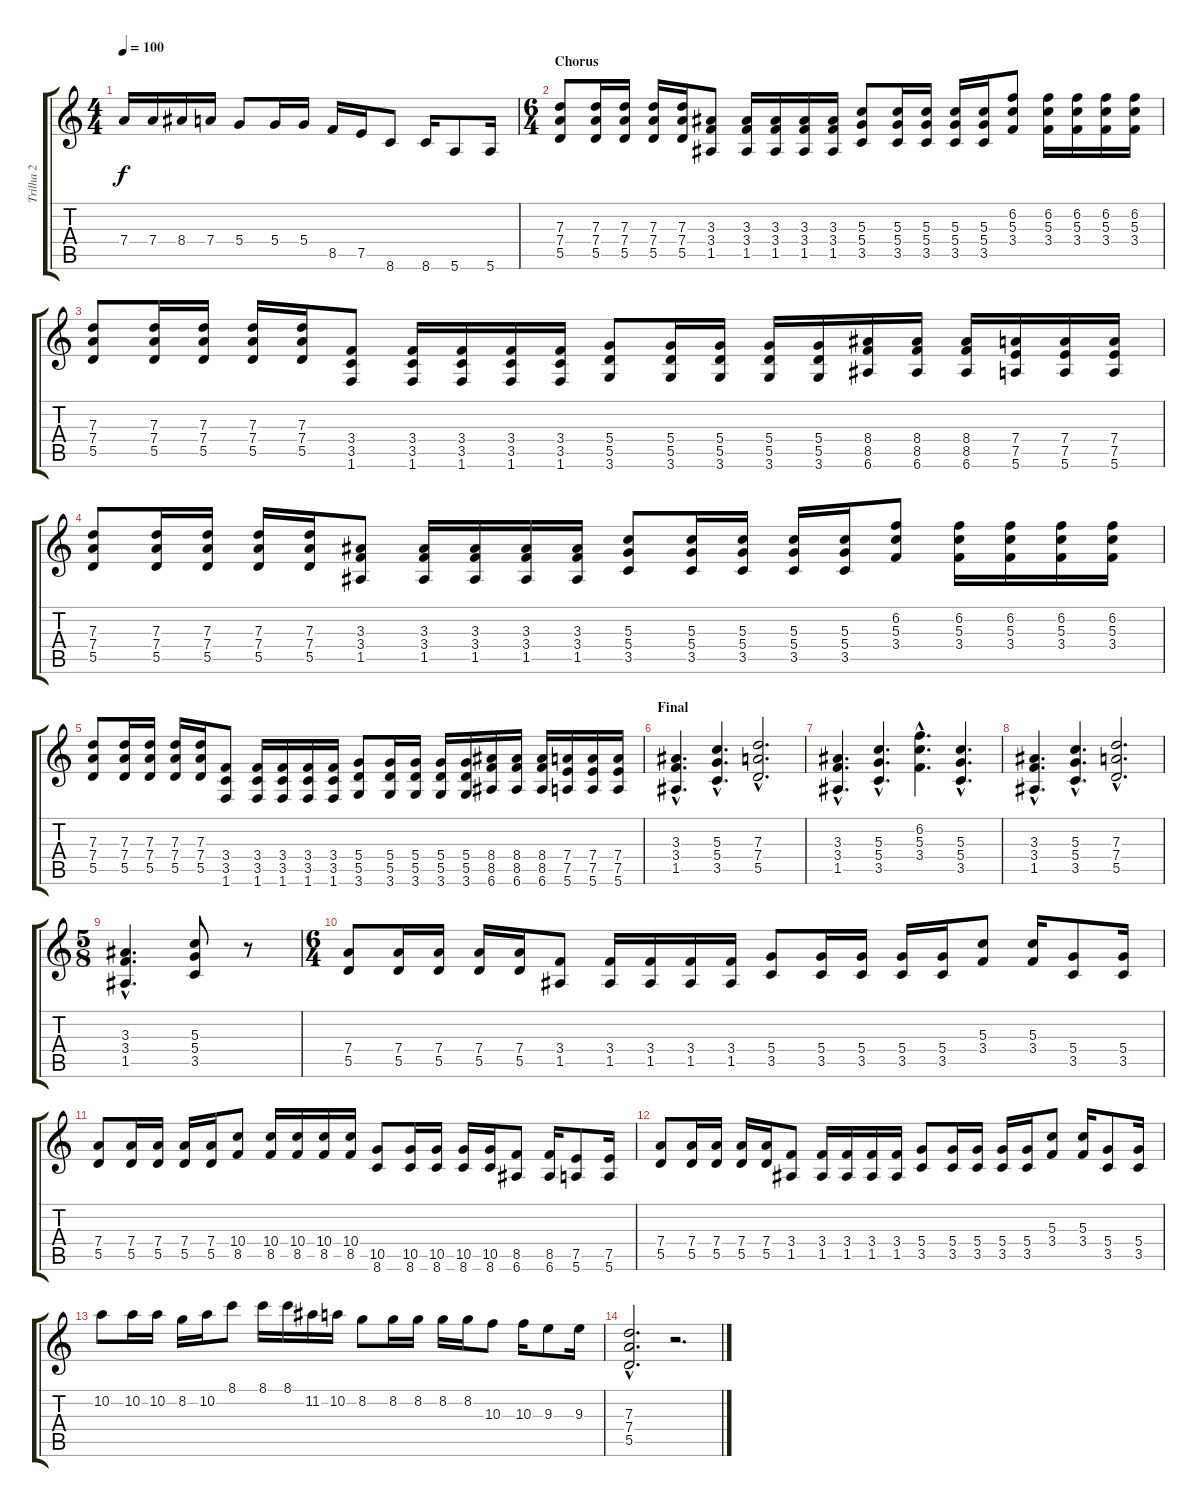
\track ("Trilha 2" "Trilha 2") {instrument overdrivenguitar}
\staff {score tabs}
\tuning (E4 B3 G3 D3 A2 E2) {hide}
\ts (4 4)
\tempo 100
\clef g2
\ks c
7.4.16{dy f} 7.4.16 8.4.16 7.4.16 5.4.8 5.4.16 5.4.16 8.5.16 7.5.16 8.6.8 8.6.16 5.6.8 5.6.16 |
\ts (6 4)
\section ("" "Chorus")
(7.3 7.4 5.5).8 (7.3 7.4 5.5).16 (7.3 7.4 5.5).16 (7.3 7.4 5.5).16 (7.3 7.4 5.5).16 (3.3 3.4 1.5).8 (3.3 3.4 1.5).16 (3.3 3.4 1.5).16 (3.3 3.4 1.5).16 (3.3 3.4 1.5).16 (5.3 5.4 3.5).8 (5.3 5.4 3.5).16 (5.3 5.4 3.5).16 (5.3 5.4 3.5).16 (5.3 5.4 3.5).16 (6.2 5.3 3.4).8 (6.2 5.3 3.4).16 (6.2 5.3 3.4).16 (6.2 5.3 3.4).16 (6.2 5.3 3.4).16 |
(7.3 7.4 5.5).8 (7.3 7.4 5.5).16 (7.3 7.4 5.5).16 (7.3 7.4 5.5).16 (7.3 7.4 5.5).16 (3.4 3.5 1.6).8 (3.4 3.5 1.6).16 (3.4 3.5 1.6).16 (3.4 3.5 1.6).16 (3.4 3.5 1.6).16 (5.4 5.5 3.6).8 (5.4 5.5 3.6).16 (5.4 5.5 3.6).16 (5.4 5.5 3.6).16 (5.4 5.5 3.6).16 (8.4 8.5 6.6).16 (8.4 8.5 6.6).16 (8.4 8.5 6.6).16 (7.4 7.5 5.6).16 (7.4 7.5 5.6).16 (7.4 7.5 5.6).16 |
(7.3 7.4 5.5).8 (7.3 7.4 5.5).16 (7.3 7.4 5.5).16 (7.3 7.4 5.5).16 (7.3 7.4 5.5).16 (3.3 3.4 1.5).8 (3.3 3.4 1.5).16 (3.3 3.4 1.5).16 (3.3 3.4 1.5).16 (3.3 3.4 1.5).16 (5.3 5.4 3.5).8 (5.3 5.4 3.5).16 (5.3 5.4 3.5).16 (5.3 5.4 3.5).16 (5.3 5.4 3.5).16 (6.2 5.3 3.4).8 (6.2 5.3 3.4).16 (6.2 5.3 3.4).16 (6.2 5.3 3.4).16 (6.2 5.3 3.4).16 |
(7.3 7.4 5.5).8 (7.3 7.4 5.5).16 (7.3 7.4 5.5).16 (7.3 7.4 5.5).16 (7.3 7.4 5.5).16 (3.4 3.5 1.6).8 (3.4 3.5 1.6).16 (3.4 3.5 1.6).16 (3.4 3.5 1.6).16 (3.4 3.5 1.6).16 (5.4 5.5 3.6).8 (5.4 5.5 3.6).16 (5.4 5.5 3.6).16 (5.4 5.5 3.6).16 (5.4 5.5 3.6).16 (8.4 8.5 6.6).16 (8.4 8.5 6.6).16 (8.4 8.5 6.6).16 (7.4 7.5 5.6).16 (7.4 7.5 5.6).16 (7.4 7.5 5.6).16 |
\section ("" "Final")
(3.3{hac} 3.4{hac} 1.5{hac}).4{d} (5.3{hac} 5.4{hac} 3.5{hac}).4{d} (7.3{hac} 7.4{hac} 5.5{hac}).2{d} |
(3.3{hac} 3.4{hac} 1.5{hac}).4{d} (5.3{hac} 5.4{hac} 3.5{hac}).4{d} (6.2{hac} 5.3{hac} 3.4{hac}).4{d} (5.3{hac} 5.4{hac} 3.5{hac}).4{d} |
(3.3{hac} 3.4{hac} 1.5{hac}).4{d} (5.3{hac} 5.4{hac} 3.5{hac}).4{d} (7.3{hac} 7.4{hac} 5.5{hac}).2{d} |
\ts (5 8)
(3.3{hac} 3.4{hac} 1.5{hac}).4{d} (5.3 5.4 3.5).8 r.8 |
\ts (6 4)
(7.4 5.5).8 (7.4 5.5).16 (7.4 5.5).16 (7.4 5.5).16 (7.4 5.5).16 (3.4 1.5).8 (3.4 1.5).16 (3.4 1.5).16 (3.4 1.5).16 (3.4 1.5).16 (5.4 3.5).8 (5.4 3.5).16 (5.4 3.5).16 (5.4 3.5).16 (5.4 3.5).16 (5.3 3.4).8 (5.3 3.4).16 (5.4 3.5).8 (5.4 3.5).16 |
(7.4 5.5).8 (7.4 5.5).16 (7.4 5.5).16 (7.4 5.5).16 (7.4 5.5).16 (10.4 8.5).8 (10.4 8.5).16 (10.4 8.5).16 (10.4 8.5).16 (10.4 8.5).16 (10.5 8.6).8 (10.5 8.6).16 (10.5 8.6).16 (10.5 8.6).16 (10.5 8.6).16 (8.5 6.6).8 (8.5 6.6).16 (7.5 5.6).8 (7.5 5.6).16 |
(7.4 5.5).8 (7.4 5.5).16 (7.4 5.5).16 (7.4 5.5).16 (7.4 5.5).16 (3.4 1.5).8 (3.4 1.5).16 (3.4 1.5).16 (3.4 1.5).16 (3.4 1.5).16 (5.4 3.5).8 (5.4 3.5).16 (5.4 3.5).16 (5.4 3.5).16 (5.4 3.5).16 (5.3 3.4).8 (5.3 3.4).16 (5.4 3.5).8 (5.4 3.5).16 |
10.2.8 10.2.16 10.2.16 8.2.16 10.2.16 8.1.8 8.1.16 8.1.16 11.2.16 10.2.16 8.2.8 8.2.16 8.2.16 8.2.16 8.2.16 10.3.8 10.3.16 9.3.8 9.3.16 |
(7.3{hac} 7.4{hac} 5.5{hac}).2{d} r.2{d}
